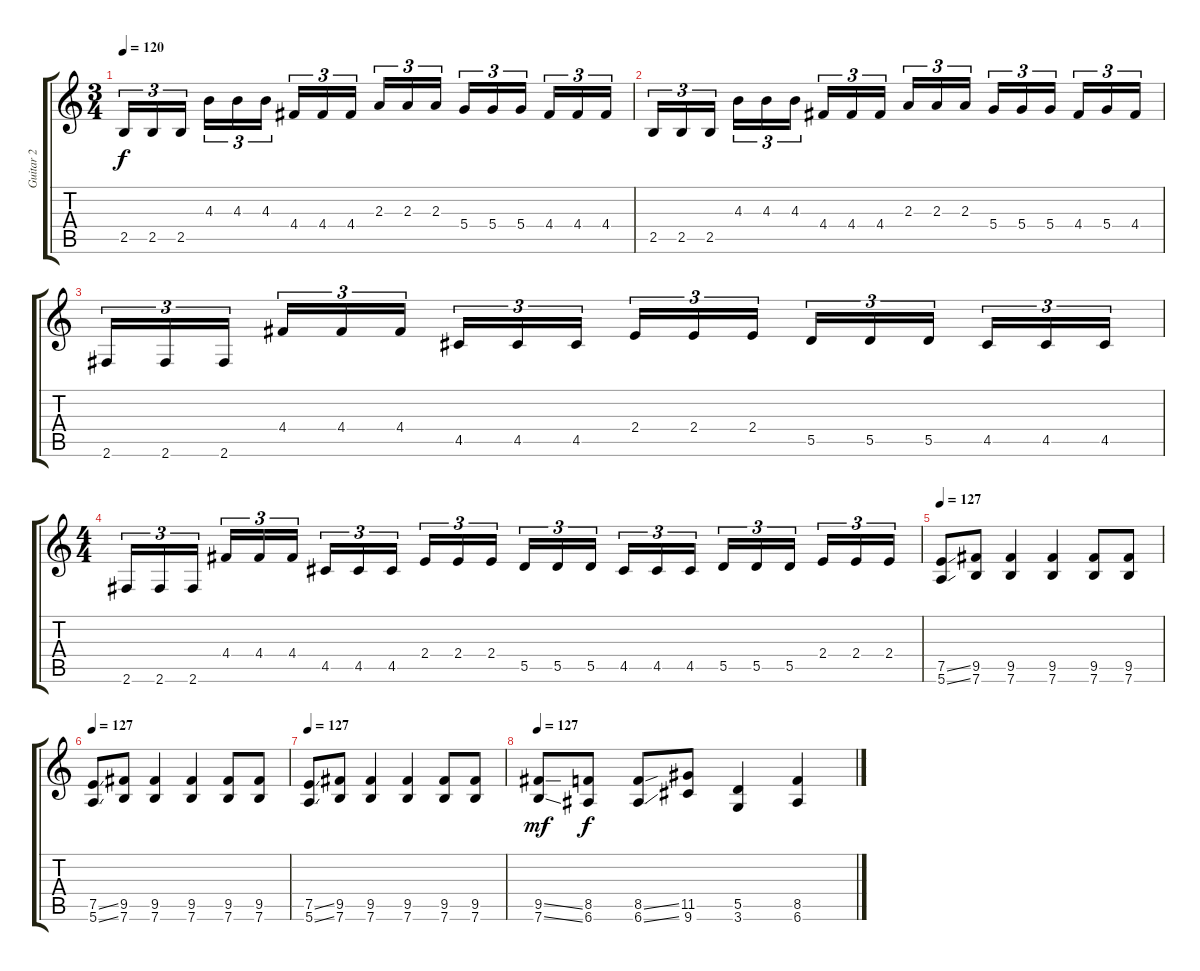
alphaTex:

\track ("Guitar 2" "Guitar 2") {instrument distortionguitar}
\staff {score tabs}
\tuning (E4 B3 G3 D3 A2 E2) {hide}
\ts (3 4)
\tempo 120
\clef g2
\ks c
2.5.16{tu (3 2) dy f} 2.5.16{tu (3 2)} 2.5.16{tu (3 2) beam splitsecondary} 4.3.16{tu (3 2)} 4.3.16{tu (3 2)} 4.3.16{tu (3 2)} 4.4.16{tu (3 2)} 4.4.16{tu (3 2)} 4.4.16{tu (3 2) beam splitsecondary} 2.3.16{tu (3 2)} 2.3.16{tu (3 2)} 2.3.16{tu (3 2)} 5.4.16{tu (3 2)} 5.4.16{tu (3 2)} 5.4.16{tu (3 2) beam splitsecondary} 4.4.16{tu (3 2)} 4.4.16{tu (3 2)} 4.4.16{tu (3 2)} |
2.5.16{tu (3 2)} 2.5.16{tu (3 2)} 2.5.16{tu (3 2) beam splitsecondary} 4.3.16{tu (3 2)} 4.3.16{tu (3 2)} 4.3.16{tu (3 2)} 4.4.16{tu (3 2)} 4.4.16{tu (3 2)} 4.4.16{tu (3 2) beam splitsecondary} 2.3.16{tu (3 2)} 2.3.16{tu (3 2)} 2.3.16{tu (3 2)} 5.4.16{tu (3 2)} 5.4.16{tu (3 2)} 5.4.16{tu (3 2) beam splitsecondary} 4.4.16{tu (3 2)} 5.4.16{tu (3 2)} 4.4.16{tu (3 2)} |
2.6.16{tu (3 2)} 2.6.16{tu (3 2)} 2.6.16{tu (3 2) beam splitsecondary} 4.4.16{tu (3 2)} 4.4.16{tu (3 2)} 4.4.16{tu (3 2)} 4.5.16{tu (3 2)} 4.5.16{tu (3 2)} 4.5.16{tu (3 2) beam splitsecondary} 2.4.16{tu (3 2)} 2.4.16{tu (3 2)} 2.4.16{tu (3 2)} 5.5.16{tu (3 2)} 5.5.16{tu (3 2)} 5.5.16{tu (3 2) beam splitsecondary} 4.5.16{tu (3 2)} 4.5.16{tu (3 2)} 4.5.16{tu (3 2)} |
\ts (4 4)
2.6.16{tu (3 2)} 2.6.16{tu (3 2)} 2.6.16{tu (3 2) beam splitsecondary} 4.4.16{tu (3 2)} 4.4.16{tu (3 2)} 4.4.16{tu (3 2)} 4.5.16{tu (3 2)} 4.5.16{tu (3 2)} 4.5.16{tu (3 2) beam splitsecondary} 2.4.16{tu (3 2)} 2.4.16{tu (3 2)} 2.4.16{tu (3 2)} 5.5.16{tu (3 2)} 5.5.16{tu (3 2)} 5.5.16{tu (3 2) beam splitsecondary} 4.5.16{tu (3 2)} 4.5.16{tu (3 2)} 4.5.16{tu (3 2)} 5.5.16{tu (3 2)} 5.5.16{tu (3 2)} 5.5.16{tu (3 2) beam splitsecondary} 2.4.16{tu (3 2)} 2.4.16{tu (3 2)} 2.4.16{tu (3 2)} |
\tempo 127
(7.5{ss} 5.6{ss}).8 (9.5 7.6).8 (9.5 7.6).4 (9.5 7.6).4 (9.5 7.6).8 (9.5 7.6).8 |
\tempo 127
(7.5{ss} 5.6{ss}).8 (9.5 7.6).8 (9.5 7.6).4 (9.5 7.6).4 (9.5 7.6).8 (9.5 7.6).8 |
\tempo 127
(7.5{ss} 5.6{ss}).8 (9.5 7.6).8 (9.5 7.6).4 (9.5 7.6).4 (9.5 7.6).8 (9.5 7.6).8 |
\tempo 127
(9.5{ss} 7.6{ss}).8{dy mf} (8.5 6.6).8{dy f} (8.5{ss} 6.6{ss}).8 (11.5 9.6).8 (5.5 3.6).4 (8.5 6.6).4
